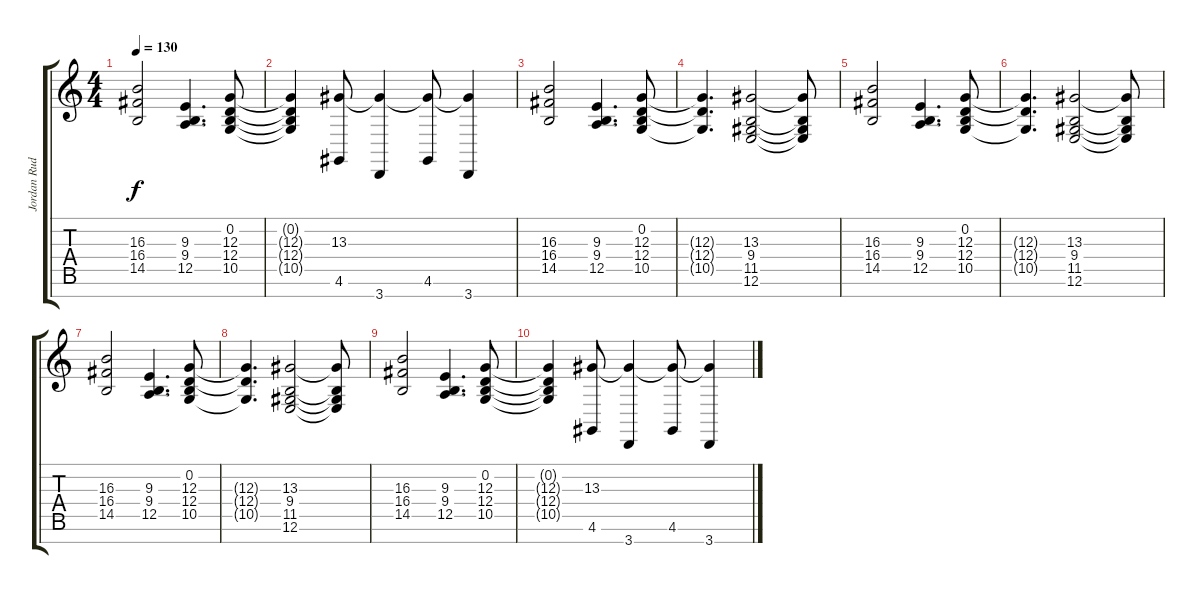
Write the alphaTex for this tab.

\track ("Jordan Rudess" "Jordan Rud") {instrument lead1square}
\staff {score tabs}
\tuning (E4 B3 G3 D3 A2 E2 B1) {hide}
\ts (4 4)
\tempo 130
\clef g2
\ks c
(16.3 16.4 14.5).2{dy f} (9.3 9.4 12.5).4{d} (0.2 12.3 12.4 10.5).8 |
(0.2{t} 12.3{t} 12.4{t} 10.5{t}).4 (13.3 4.6).8 (13.3{t} 3.7).4 (13.3{t} 4.6).8 (13.3{t} 3.7).4 |
(16.3 16.4 14.5).2 (9.3 9.4 12.5).4{d} (0.2 12.3 12.4 10.5).8 |
(12.3{t} 12.4{t} 10.5{t}).4{d} (13.3 9.4 11.5 12.6).2 (13.3{t} 9.4{t} 11.5{t} 12.6{t}).8 |
(16.3 16.4 14.5).2 (9.3 9.4 12.5).4{d} (0.2 12.3 12.4 10.5).8 |
(12.3{t} 12.4{t} 10.5{t}).4{d} (13.3 9.4 11.5 12.6).2 (13.3{t} 9.4{t} 11.5{t} 12.6{t}).8 |
(16.3 16.4 14.5).2 (9.3 9.4 12.5).4{d} (0.2 12.3 12.4 10.5).8 |
(12.3{t} 12.4{t} 10.5{t}).4{d} (13.3 9.4 11.5 12.6).2 (13.3{t} 9.4{t} 11.5{t} 12.6{t}).8 |
(16.3 16.4 14.5).2 (9.3 9.4 12.5).4{d} (0.2 12.3 12.4 10.5).8 |
(0.2{t} 12.3{t} 12.4{t} 10.5{t}).4 (13.3 4.6).8 (13.3{t} 3.7).4 (13.3{t} 4.6).8 (13.3{t} 3.7).4
